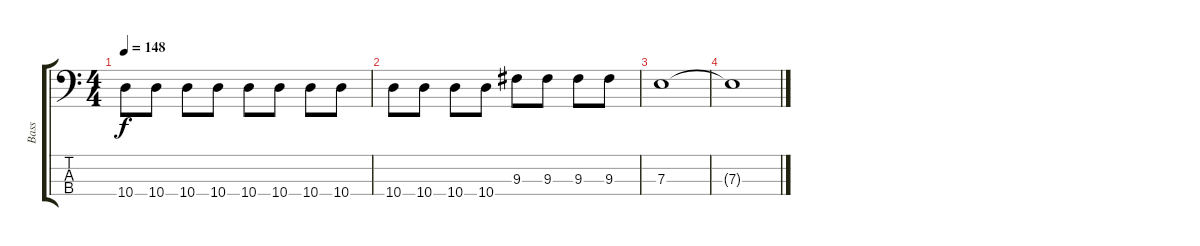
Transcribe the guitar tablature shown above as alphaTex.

\track ("Bass" "Bass") {instrument electricbassfinger}
\staff {score tabs}
\tuning (G2 D2 A1 E1) {hide}
\ts (4 4)
\tempo 148
\clef f4
\ks c
10.4.8{dy f} 10.4.8 10.4.8 10.4.8 10.4.8 10.4.8 10.4.8 10.4.8 |
10.4.8 10.4.8 10.4.8 10.4.8 9.3.8 9.3.8 9.3.8 9.3.8 |
7.3.1{volume 2} |
7.3{t}.1
